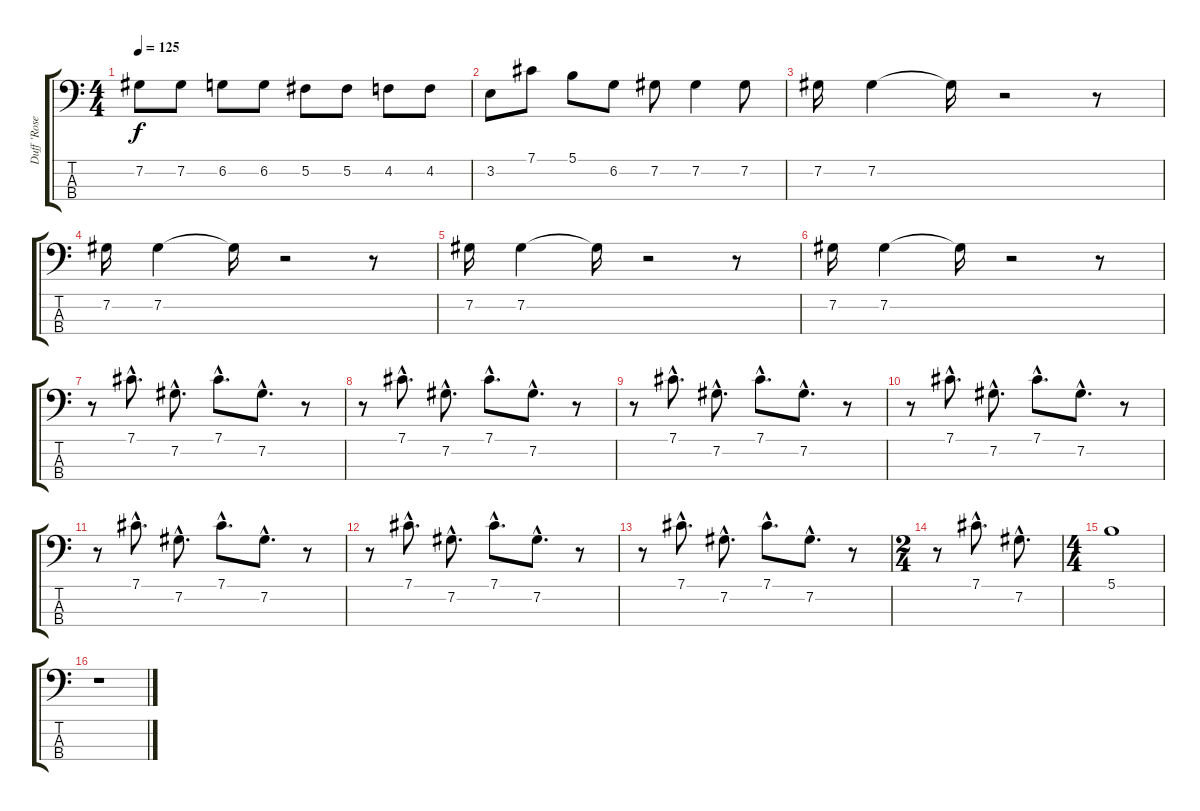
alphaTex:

\track ("Duff 'Rose' McKagen" "Duff 'Rose") {instrument electricbasspick}
\staff {score tabs}
\tuning (Gb2 Db2 Ab1 Eb1) {hide}
\ts (4 4)
\tempo 125
\clef f4
\ks c
7.2.8{dy f} 7.2.8 6.2.8 6.2.8 5.2.8 5.2.8 4.2.8 4.2.8 |
3.2.8 7.1.8 5.1.8 6.2.8 7.2.8 7.2.4 7.2.8 |
7.2.16{volume 9} 7.2.4 7.2{t}.16 r.2 r.8 |
7.2.16 7.2.4 7.2{t}.16 r.2 r.8 |
7.2.16 7.2.4 7.2{t}.16 r.2 r.8 |
7.2.16 7.2.4 7.2{t}.16 r.2 r.8 |
r.8 7.1{hac}.8{d} 7.2{hac}.8{d} 7.1{hac}.8{d} 7.2{hac}.8{d} r.8 |
r.8 7.1{hac}.8{d} 7.2{hac}.8{d} 7.1{hac}.8{d} 7.2{hac}.8{d} r.8 |
r.8 7.1{hac}.8{d} 7.2{hac}.8{d} 7.1{hac}.8{d} 7.2{hac}.8{d} r.8 |
r.8 7.1{hac}.8{d} 7.2{hac}.8{d} 7.1{hac}.8{d} 7.2{hac}.8{d} r.8 |
r.8 7.1{hac}.8{d} 7.2{hac}.8{d} 7.1{hac}.8{d} 7.2{hac}.8{d} r.8 |
r.8 7.1{hac}.8{d} 7.2{hac}.8{d} 7.1{hac}.8{d} 7.2{hac}.8{d} r.8 |
r.8 7.1{hac}.8{d} 7.2{hac}.8{d} 7.1{hac}.8{d} 7.2{hac}.8{d} r.8 |
\ts (2 4)
r.8 7.1{hac}.8{d} 7.2{hac}.8{d} |
\ts (4 4)
5.1.1 |
r.1
